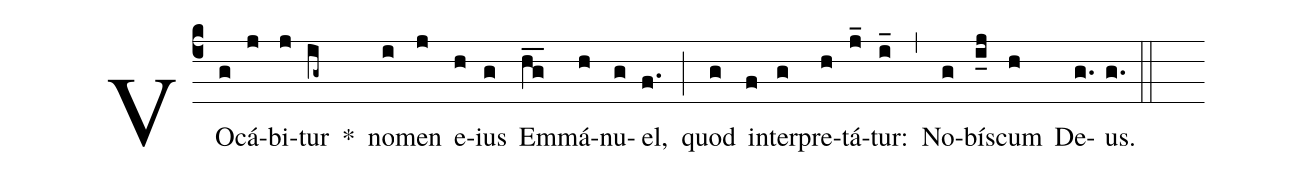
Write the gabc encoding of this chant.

%%
(c4)
VO(g)cá(j)bi(j)tur(ig~) *()
no(i)men(j) e(h)ius(g) Em(hg__)má(h)nu(g)el,(f.) (;)
quod(g) in(f)ter(g)pre(h)tá(j_)tur:(i_) (,)
No(g)bís(i_j)cum(h) De(g.)us.(g.) (::)
